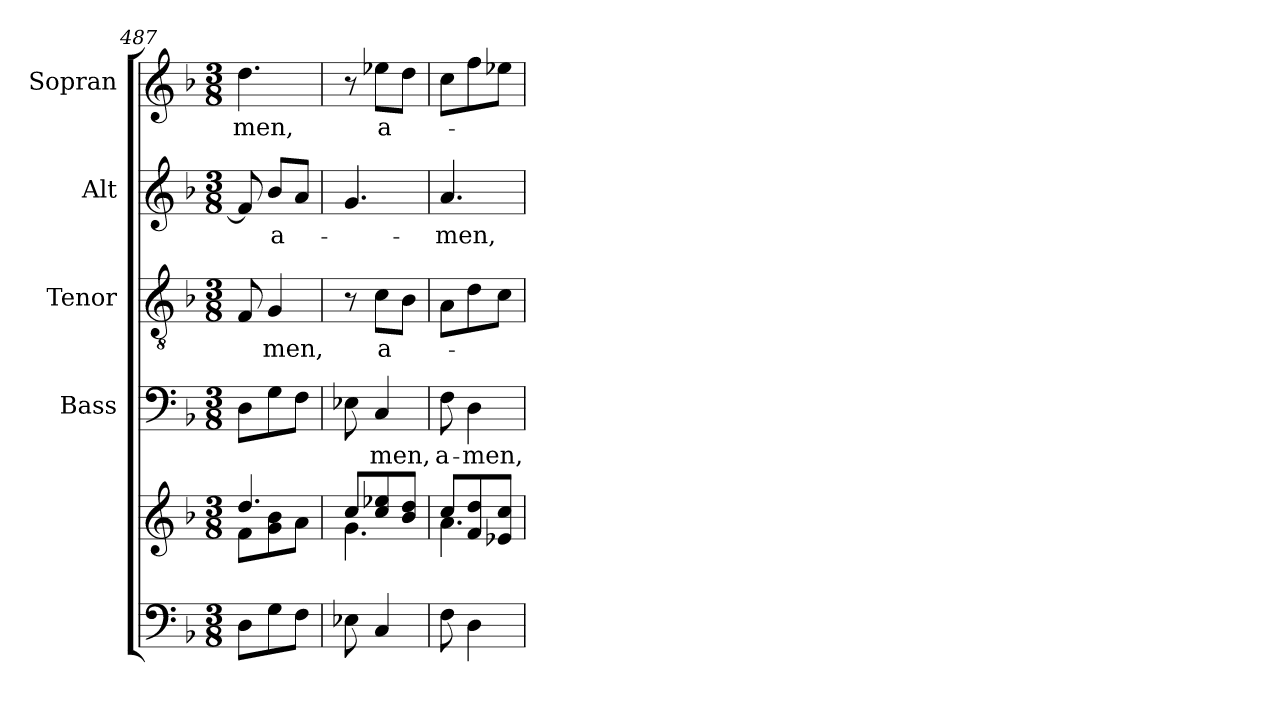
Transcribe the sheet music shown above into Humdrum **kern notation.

**kern	**kern	**kern	**text	**kern	**text	**kern	**text	**kern	**text
*part5	*part5	*part4	*part4	*part3	*part3	*part2	*part2	*part1	*part1
*staff6	*staff5	*staff4	*staff4	*staff3	*staff3	*staff2	*staff2	*staff1	*staff1
*	*	*I"Bass	*	*I"Tenor	*	*I"Alt	*	*I"Sopran	*
*	*	*I'B.	*	*I'T.	*	*I'A.	*	*I'S.	*
*clefF4	*clefG2	*clefF4	*	*clefGv2	*	*clefG2	*	*clefG2	*
*k[b-]	*k[b-]	*k[b-]	*	*k[b-]	*	*k[b-]	*	*k[b-]	*
*F:	*F:	*F:	*	*F:	*	*F:	*	*F:	*
*M3/8	*M3/8	*M3/8	*	*M3/8	*	*M3/8	*	*M3/8	*
=487	=487	=487	=487	=487	=487	=487	=487	=487	=487
*	*^	*	*	*	*	*	*	*	*
!	!	!	!	!	!	!	!	!	!	!LO:LY:b
8D\L	4.dd/	8f\L	8D\L	.	8F/	.	8f/]	.	4.dd\	-men,
!	!	!	!	!	!	!LO:LY:b	!	!LO:LY:b	!	!
8G\	.	8g\ 8b-\	8G\	.	4G/	-men,	8b-/L	a-	.	.
8F\J	.	8a\J	8F\J	.	.	.	8a/J	.	.	.
=488	=488	=488	=488	=488	=488	=488	=488	=488	=488	=488
8E-X\	8cc/L	4.g\	8E-X\	.	8r	.	4.g/	.	8r	.
!	!	!	!	!LO:LY:b	!	!LO:LY:b	!	!	!	!LO:LY:b
4C/	8cc/ 8ee-X/	.	4C/	-men,	8c\L	a-	.	.	8ee-X\L	a-
.	8b-/ 8dd/J	.	.	.	8B-\J	.	.	.	8dd\J	.
!!LO:LB:g=z
=489	=489	=489	=489	=489	=489	=489	=489	=489	=489	=489
!	!	!	!	!LO:LY:b	!	!	!	!LO:LY:b	!	!
8F\	8cc/L	4.a\	8F\	a-	8A\L	.	4.a/	-men,	8cc\L	.
!	!	!	!	!LO:LY:b	!	!	!	!	!	!
4D\	8f/ 8dd/	.	4D\	-men,	8d\	.	.	.	8ff\	.
.	8e-X/ 8cc/J	.	.	.	8c\J	.	.	.	8ee-X\J	.
*	*v	*v	*	*	*	*	*	*	*	*
=	=	=	=	=	=	=	=	=	=
*-	*-	*-	*-	*-	*-	*-	*-	*-	*-
